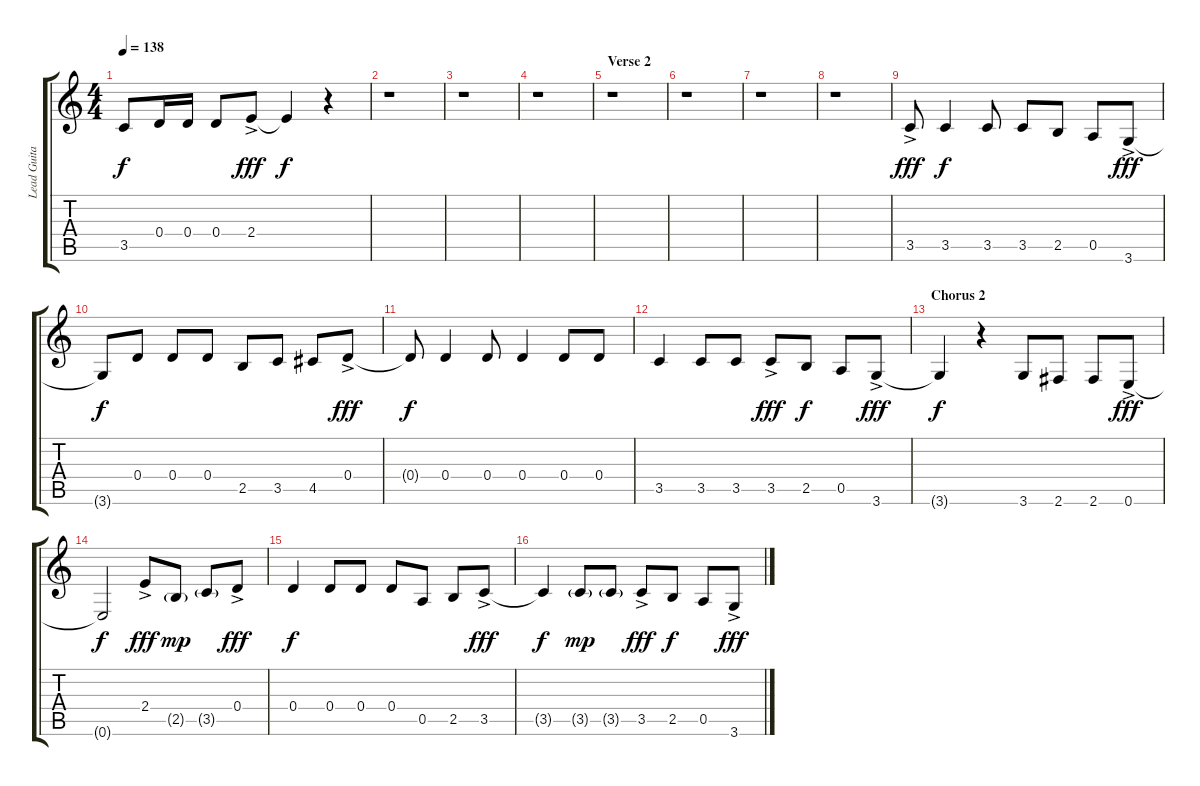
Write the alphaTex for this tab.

\track ("Lead Guitar 2 (Joe Walsh)" "Lead Guita") {instrument electricguitarclean}
\staff {score tabs}
\tuning (E4 B3 G3 D3 A2 E2) {hide}
\ts (4 4)
\tempo 138
\clef g2
\ks c
3.5.8{dy f} 0.4.16 0.4.16 0.4.8 2.4{ac}.8{dy fff} 2.4{t}.4{dy f} r.4 |
r.1 |
r.1 |
r.1 |
\section ("" "Verse 2")
r.1 |
r.1 |
r.1 |
r.1 |
3.5{ac}.8{dy fff} 3.5.4{dy f} 3.5.8 3.5.8 2.5.8 0.5.8 3.6{ac}.8{dy fff} |
3.6{t}.8{dy f} 0.4.8 0.4.8 0.4.8 2.5.8 3.5.8 4.5.8 0.4{ac}.8{dy fff} |
0.4{t}.8{dy f} 0.4.4 0.4.8 0.4.4 0.4.8 0.4.8 |
3.5.4 3.5.8 3.5.8 3.5{ac}.8{dy fff} 2.5.8{dy f} 0.5.8 3.6{ac}.8{dy fff} |
\section ("" "Chorus 2")
3.6{t}.4{dy f} r.4 3.6.8 2.6.8 2.6.8 0.6{ac}.8{dy fff} |
0.6{t}.2{dy f} 2.4{ac}.8{dy fff} 2.5{g}.8{dy mp} 3.5{g}.8 0.4{ac}.8{dy fff} |
0.4.4{dy f} 0.4.8 0.4.8 0.4.8 0.5.8 2.5.8 3.5{ac}.8{dy fff} |
3.5{t}.4{dy f} 3.5{g}.8{dy mp} 3.5{g}.8 3.5{ac}.8{dy fff} 2.5.8{dy f} 0.5.8 3.6{ac}.8{dy fff}
